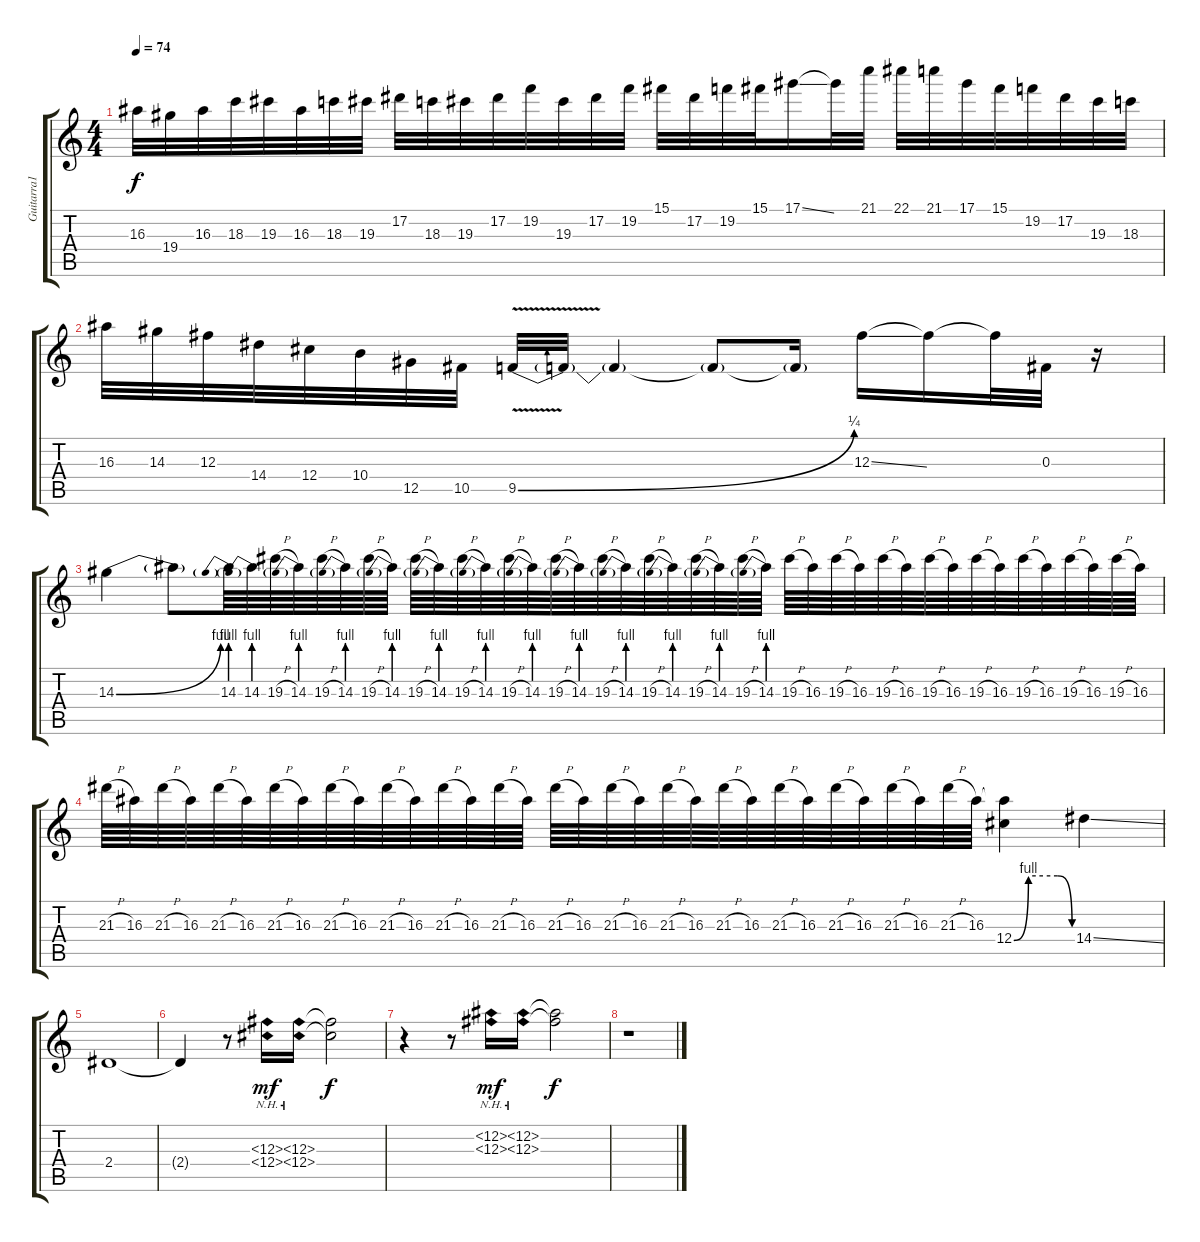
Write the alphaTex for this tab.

\track ("Guitarra1" "Guitarra1") {instrument overdrivenguitar}
\staff {score tabs}
\tuning (Eb4 Bb3 Gb3 Db3 Ab2 Eb2) {hide}
\ts (4 4)
\tempo 74
\clef g2
\ks c
16.3.32{dy f} 19.4.32 16.3.32 18.3.32 19.3.32 16.3.32 18.3.32 19.3.32 17.2.32 18.3.32 19.3.32 17.2.32 19.2.32 19.3.32 17.2.32 19.2.32 15.1.32 17.2.32 19.2.32 15.1.32 17.1{ss}.16 17.1{t}.32 21.1.32 22.1.32 21.1.32 17.1.32 15.1.32 19.2.32 17.2.32 19.3.32 18.3.32 |
16.3.32 14.3.32 12.3.32 14.4.32 12.4.32 10.4.32 12.5.32 10.5.32 9.5{be (bend 0 0 60 1) v}.32 9.5{t}.32 9.5{t}.4 9.5{t}.8 9.5{t}.16 12.3{ss}.16 12.3{t}.16 12.3{t}.32 0.3.32{volume 0} r.16 |
14.3{be (bend 0 0 60 4)}.4{volume 16} 14.3{t}.8 14.3{be (prebend 0 4 60 4)}.64 14.3{be (prebend 0 4 60 4)}.64 19.3{h}.64 14.3{be (prebend 0 4 60 4)}.64 19.3{h}.64 14.3{be (prebend 0 4 60 4)}.64 19.3{h}.64 14.3{be (prebend 0 4 60 4)}.64 19.3{h}.64 14.3{be (prebend 0 4 60 4)}.64 19.3{h}.64 14.3{be (prebend 0 4 60 4)}.64 19.3{h}.64 14.3{be (prebend 0 4 60 4)}.64 19.3{h}.64 14.3{be (prebend 0 4 60 4)}.64 19.3{h}.64 14.3{be (prebend 0 4 60 4)}.64 19.3{h}.64 14.3{be (prebend 0 4 60 4)}.64 19.3{h}.64 14.3{be (prebend 0 4 60 4)}.64 19.3{h}.64 14.3{be (prebend 0 4 60 4)}.64 19.3{h}.64 16.3.64 19.3{h}.64 16.3.64 19.3{h}.64 16.3.64 19.3{h}.64 16.3.64 19.3{h}.64 16.3.64 19.3{h}.64 16.3.64 19.3{h}.64 16.3.64 19.3{h}.64 16.3.64 |
21.3{h}.64 16.3.64 21.3{h}.64 16.3.64 21.3{h}.64 16.3.64 21.3{h}.64 16.3.64 21.3{h}.64 16.3.64 21.3{h}.64 16.3.64 21.3{h}.64 16.3.64 21.3{h}.64 16.3.64 21.3{h}.64 16.3.64 21.3{h}.64 16.3.64 21.3{h}.64 16.3.64 21.3{h}.64 16.3.64 21.3{h}.64 16.3.64 21.3{h}.64 16.3.64 21.3{h}.64 16.3.64 21.3{h}.64 16.3.64 (16.3{t} 12.4{be (custom 0 0 15 4 30 4 45 4 60 0)}).4 14.4{ss}.4 |
2.4.1 |
2.4{t}.4{instrument electricguitarjazz} r.8 (12.3{nh} 12.4{nh}).16{dy mf} (12.3{nh} 12.4{nh}).16 (12.3{t} 12.4{t}).2{dy f} |
r.4{instrument electricguitarjazz} r.8 (12.2{nh} 12.3{nh}).16{dy mf} (12.2{nh} 12.3{nh}).16 (12.2{t} 12.3{t}).2{dy f} |
r.1
